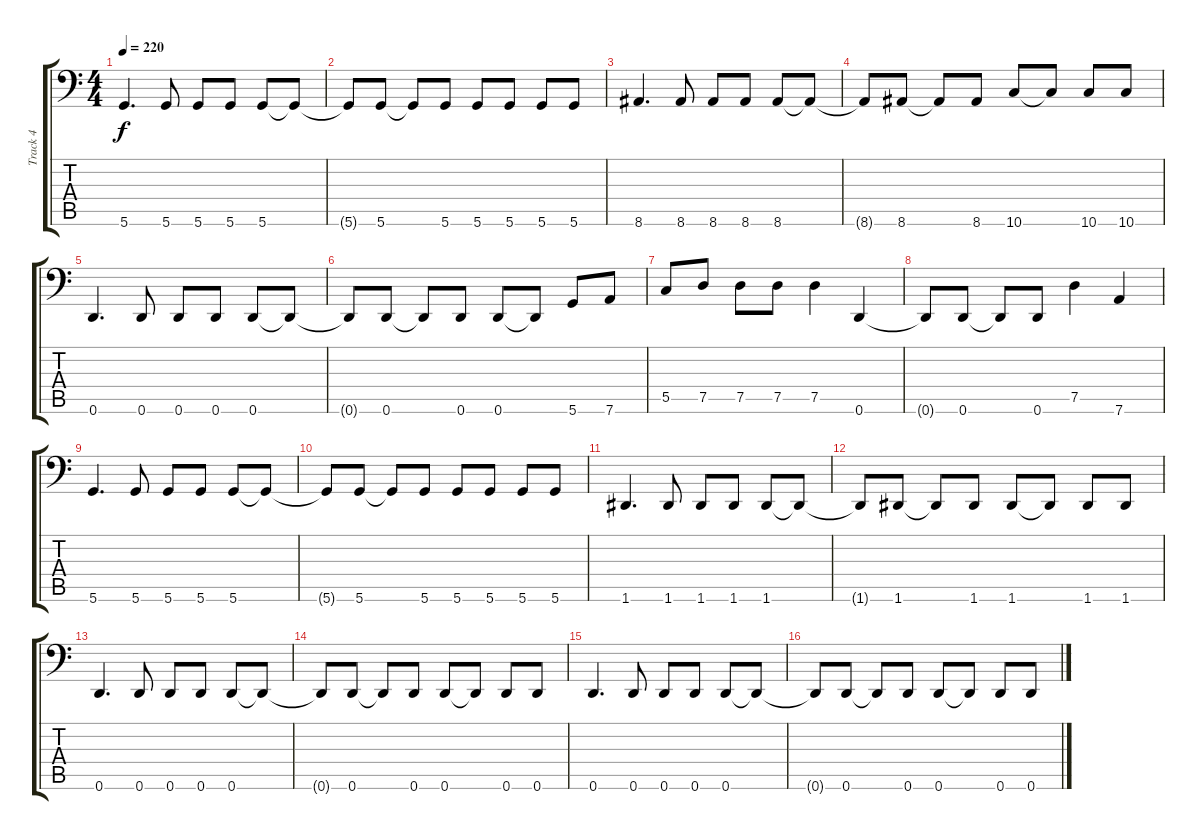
\track ("Track 4" "Track 4") {instrument electricbassfinger}
\staff {score tabs}
\tuning (D3 A2 F2 C2 G1 D1) {hide}
\ts (4 4)
\tempo 220
\clef f4
\ks c
5.6.4{d dy f} 5.6.8 5.6.8 5.6.8 5.6.8 5.6{t}.8 |
5.6{t}.8 5.6.8 5.6{t}.8 5.6.8 5.6.8 5.6.8 5.6.8 5.6.8 |
8.6.4{d} 8.6.8 8.6.8 8.6.8 8.6.8 8.6{t}.8 |
8.6{t}.8 8.6.8 8.6{t}.8 8.6.8 10.6.8 10.6{t}.8 10.6.8 10.6.8 |
0.6.4{d} 0.6.8 0.6.8 0.6.8 0.6.8 0.6{t}.8 |
0.6{t}.8 0.6.8 0.6{t}.8 0.6.8 0.6.8 0.6{t}.8 5.6.8 7.6.8 |
5.5.8 7.5.8 7.5.8 7.5.8 7.5.4 0.6.4 |
0.6{t}.8 0.6.8 0.6{t}.8 0.6.8 7.5.4 7.6.4 |
5.6.4{d} 5.6.8 5.6.8 5.6.8 5.6.8 5.6{t}.8 |
5.6{t}.8 5.6.8 5.6{t}.8 5.6.8 5.6.8 5.6.8 5.6.8 5.6.8 |
1.6.4{d} 1.6.8 1.6.8 1.6.8 1.6.8 1.6{t}.8 |
1.6{t}.8 1.6.8 1.6{t}.8 1.6.8 1.6.8 1.6{t}.8 1.6.8 1.6.8 |
0.6.4{d} 0.6.8 0.6.8 0.6.8 0.6.8 0.6{t}.8 |
0.6{t}.8 0.6.8 0.6{t}.8 0.6.8 0.6.8 0.6{t}.8 0.6.8 0.6.8 |
0.6.4{d} 0.6.8 0.6.8 0.6.8 0.6.8 0.6{t}.8 |
0.6{t}.8 0.6.8 0.6{t}.8 0.6.8 0.6.8 0.6{t}.8 0.6.8 0.6.8
